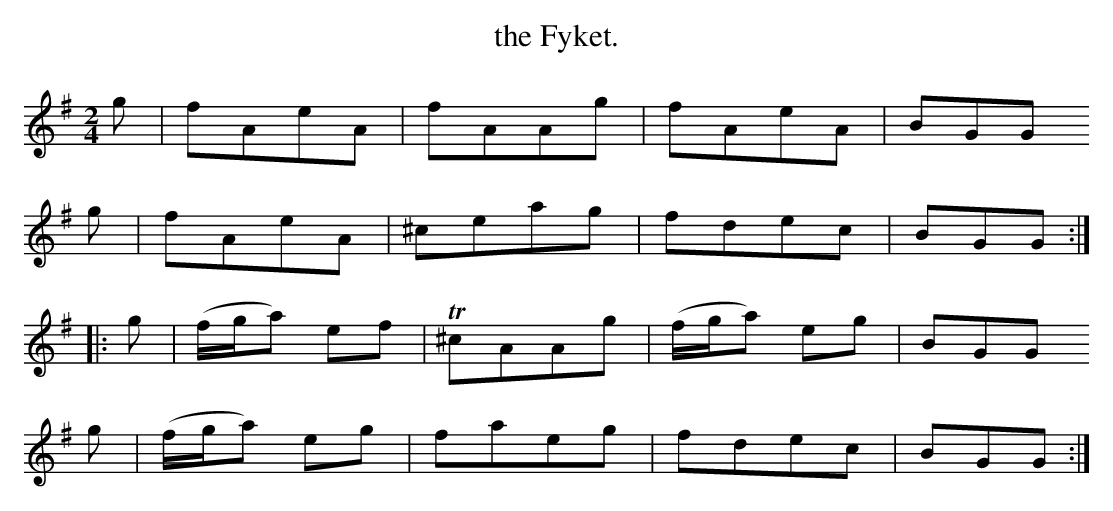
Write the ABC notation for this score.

X:1
T:the Fyket.
M:2/4
L:1/8
K:G
g| fAeA     |  fAAg| fAeA     |BGG
g| fAeA     | ^ceag| fdec     |BGG:|
|:g|(f/g/a) ef|T^cAAg|(f/g/a) eg|BGG
g|(f/g/a) eg|  faeg| fdec     |BGG:|
